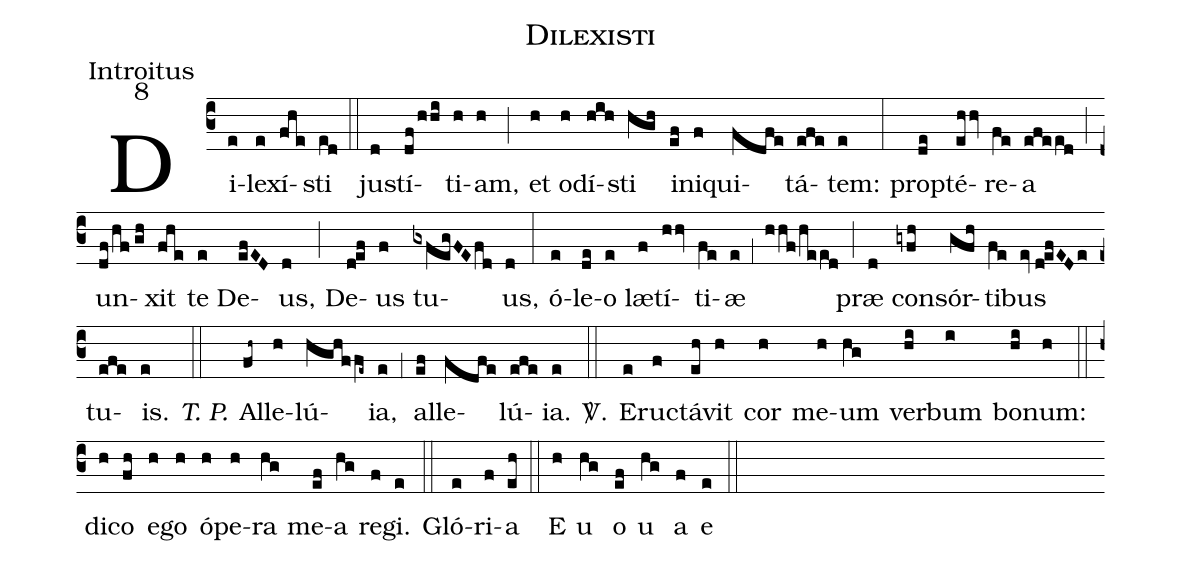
name:Dilexisti;
office-part:Introitus;
mode:8;
%%
(c3) Di(e)le(e)xí(fhe)sti(ed) (::) ju(d)stí(df/hhi)ti(h)am,(h) (;) et(h) o(h)dí(hih)sti(hgh) i(ef)ni(f)qui(fdfe)tá(efe)tem:(e) (:) prop(de)té(ehhv)re(fe)a(efeed) (;) un(df/hf//gh)xit(fhe) te(e) De(efED)us,(d) (;) De(d!ef)us(f) tu(gxfegFE/fd)us,(d) (:) ó(e)le(de)o(e) læ(f)tí(hhv)ti(fe)æ(e) (;1) (hhf/heed) (;) præ(d) con(gyfh)sór(gfh)ti(fe)bus(ev//d!efEDe) tu(efe)is.(e) <i>T. P.</i>(::) Al(fh~)le(h)lú(hghffe~)ia,(e) (;1) al(ef)le(fdfe)lú(efe)ia.(e) <sp>V/</sp>.(::) E(e)ru(f)ctá(eh)vit(h) cor(h) me(h)um(hg) ver(hi)bum(i) bo(hi)num:(h) (::) di(h)co(fh) e(h)go(h) ó(h)pe(h)ra(hg) me(ef)a(hg) re(f)gi.(e) (::) Gló(e)ri(f)a(eh) (::) E(h) u(hg) o(ef) u(hg) a(f) e(e) (::)
